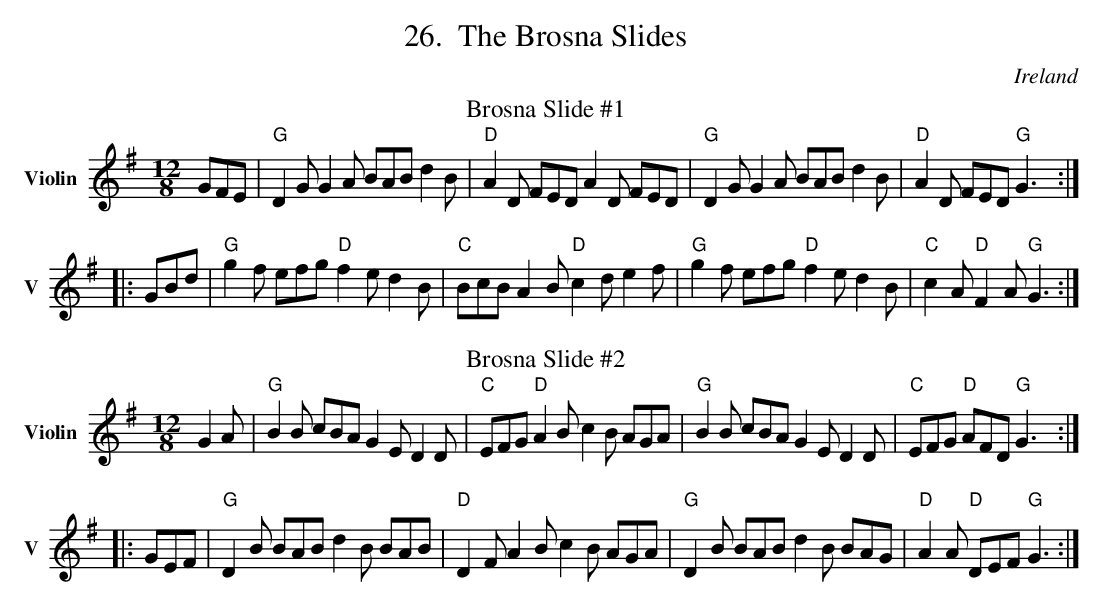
X:1
T:Brosna Slides, The
O:Ireland
M:12/8
L:1/8
%%score 1 | 2
K:G
T:Brosna Slide #1
V:1 name=Violin sname=V
GFE|"G"D2G G2A BAB d2B|"D"A2D FED A2D FED|"G"D2G G2A BAB d2B|"D"A2D FED "G"G3:|
|:GBd|"G"g2f efg "D"f2ed2B|"C"BcB A2B"D"c2de2f|"G"g2f efg "D"f2ed2B|"C"c2A"D"F2A"G"G3:|
V:C clef=bass middle=D name=Cello sname=C
z3|G,3B,3D3GFE|D3A,3D3DCB,|G,3D3B,A,B,D2B,|D3A,3G,3:|
|:D3|G6F6|E3C3D3A3|G6D6|E2CD2F,G,3:|
T: Brosna Slide #2
V:1 name=Violin sname=V
G2A|"G"B2B cBA G2E D2D|"C"EFG "D"A2B c2B AGA|"G"B2B cBA G2E D2D|"C"EFG "D"AFD "G"G3:|
|:GEF|"G"D2B BAB d2B BAB|"D"D2F A2B c2B AGA|"G"D2B BAB d2B BAG|"D"A2A "D"DEF "G"G3:|
V:C clef=bass middle=D name=Cello sname=C
D,2F,|G,3D3B,3G,3|C3D3C2B, A,G,F,|G,3D3B,3G,3|CDED2F,G,3:|
|:D,E,F,|G,3D3B,3G,3|C3D3C2B, A,G,F,|G,3D3B,3G,3|CDED2F,G,3:|
